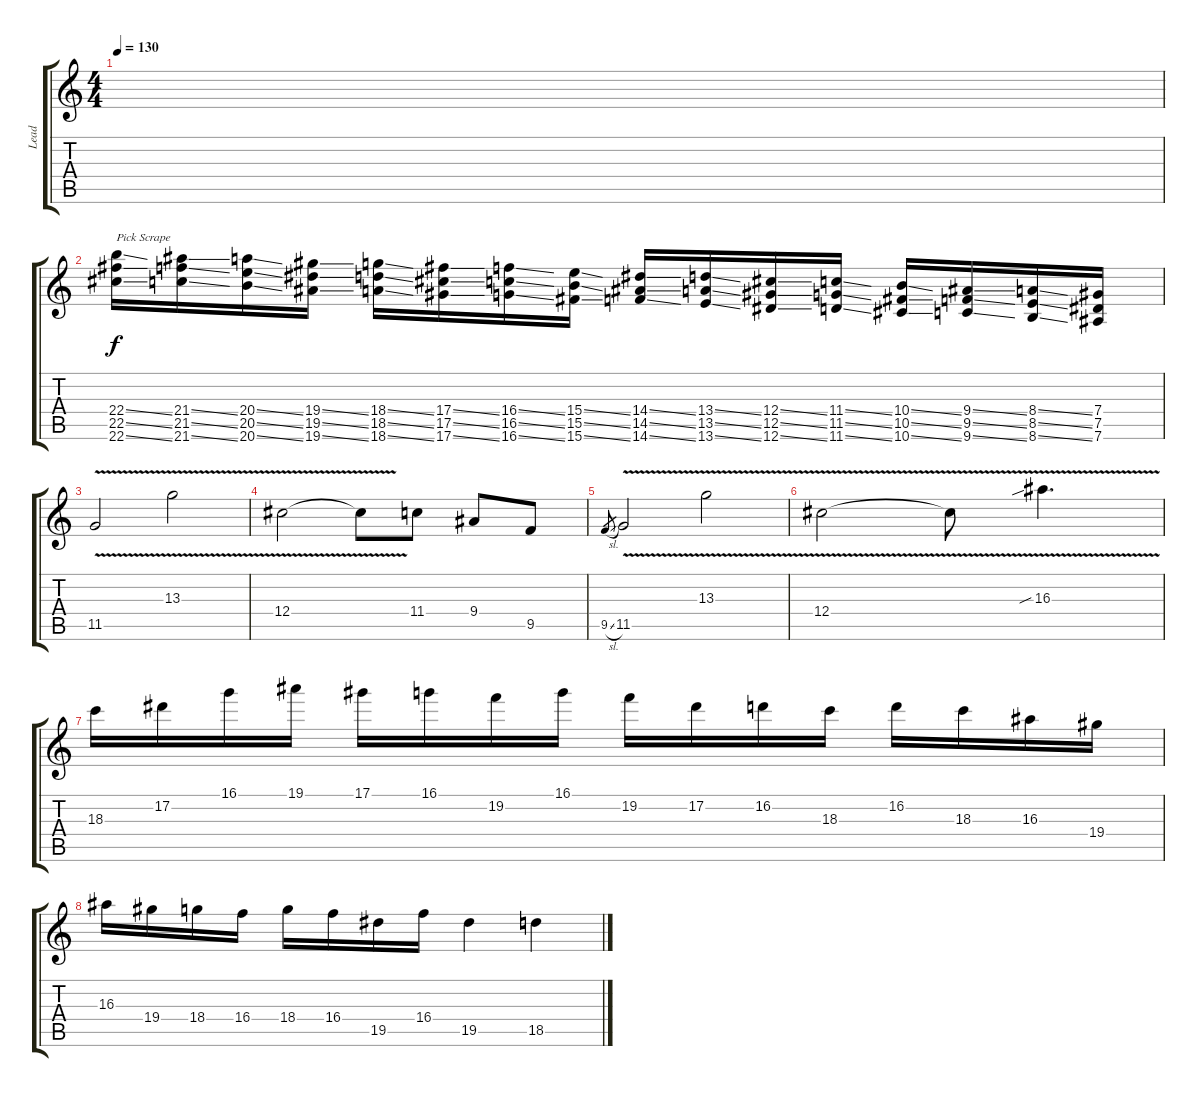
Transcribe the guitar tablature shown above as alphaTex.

\track ("Lead" "Lead") {instrument overdrivenguitar}
\staff {score tabs}
\tuning (Eb4 Bb3 Gb3 Db3 Ab2 Eb2) {hide}
\ts (4 4)
\tempo 130
\clef g2
\ks c
|
(22.4{ss} 22.5{ss} 22.6{ss}).16{txt "Pick Scrape" instrument guitarfretnoise} (21.4{ss} 21.5{ss} 21.6{ss}).16 (20.4{ss} 20.5{ss} 20.6{ss}).16 (19.4{ss} 19.5{ss} 19.6{ss}).16 (18.4{ss} 18.5{ss} 18.6{ss}).16 (17.4{ss} 17.5{ss} 17.6{ss}).16 (16.4{ss} 16.5{ss} 16.6{ss}).16 (15.4{ss} 15.5{ss} 15.6{ss}).16 (14.4{ss} 14.5{ss} 14.6{ss}).16 (13.4{ss} 13.5{ss} 13.6{ss}).16 (12.4{ss} 12.5{ss} 12.6{ss}).16 (11.4{ss} 11.5{ss} 11.6{ss}).16 (10.4{ss} 10.5{ss} 10.6{ss}).16 (9.4{ss} 9.5{ss} 9.6{ss}).16 (8.4{ss} 8.5{ss} 8.6{ss}).16 (7.4 7.5 7.6).16 |
11.5{v}.2{instrument overdrivenguitar} 13.3{v}.2 |
12.4{v}.2 12.4{t}.8 11.4.8 9.4.8 9.5.8 |
9.5{sl}.8{gr} 11.5{v}.2 13.3{v}.2 |
12.4{v}.2 12.4{t}.8 16.3{v sib}.4{d} |
18.3.16 17.2.16 16.1.16 19.1.16 17.1.16 16.1.16 19.2.16 16.1.16 19.2.16 17.2.16 16.2.16 18.3.16 16.2.16 18.3.16 16.3.16 19.4.16 |
16.3.16 19.4.16 18.4.16 16.4.16 18.4.16 16.4.16 19.5.16 16.4.16 19.5.4 18.5.4
